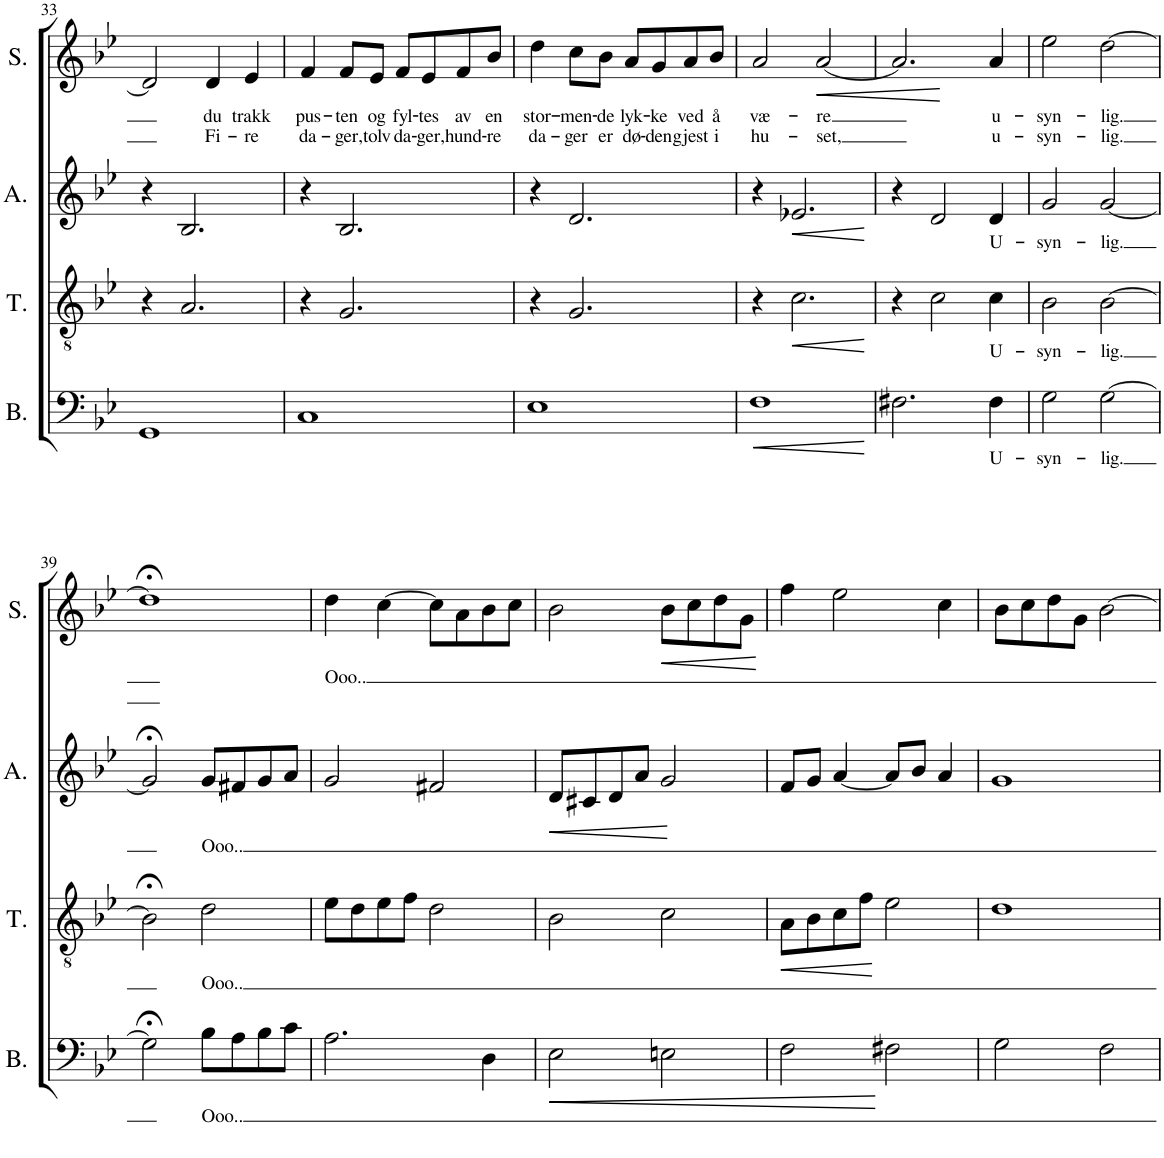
**kern	**text	**dynam	**kern	**text	**dynam	**kern	**text	**dynam	**kern	**text	**text	**dynam
*part4	*part4	*part4	*part3	*part3	*part3	*part2	*part2	*part2	*part1	*part1	*part1	*part1
*staff4	*staff4	*staff4	*staff3	*staff3	*staff3	*staff2	*staff2	*staff2	*staff1	*staff1	*staff1	*staff1
*I"Bass	*	*	*I"Tenor	*	*	*I"Alt	*	*	*I"Sopran	*	*	*
*I'B.	*	*	*I'T.	*	*	*I'A.	*	*	*I'S.	*	*	*
!!LO:PB:g=z
*clefF4	*	*	*clefGv2	*	*	*clefG2	*	*	*clefG2	*	*	*
*k[b-e-]	*	*	*k[b-e-]	*	*	*k[b-e-]	*	*	*k[b-e-]	*	*	*
*M4/4	*	*	*M4/4	*	*	*M4/4	*	*	*M4/4	*	*	*
=33	=33	=33	=33	=33	=33	=33	=33	=33	=33	=33	=33	=33
1GG	.	.	4r	.	.	4r	.	.	2d/]	.	.	.
.	.	.	2.A/	.	.	2.B-/	.	.	.	.	.	.
!	!	!	!	!	!	!	!	!	!	!LO:LY:b	!LO:LY:b	!
.	.	.	.	.	.	.	.	.	4d/	du	Fi-	.
!	!	!	!	!	!	!	!	!	!	!LO:LY:b	!LO:LY:b	!
.	.	.	.	.	.	.	.	.	4e-/	trakk	-re	.
=34	=34	=34	=34	=34	=34	=34	=34	=34	=34	=34	=34	=34
!	!	!	!	!	!	!	!	!	!	!LO:LY:b	!LO:LY:b	!
1C	.	.	4r	.	.	4r	.	.	4f/	pus-	da-	.
!	!	!	!	!	!	!	!	!	!	!LO:LY:b	!LO:LY:b	!
.	.	.	2.G/	.	.	2.B-/	.	.	8f/L	-ten	-ger,	.
!	!	!	!	!	!	!	!	!	!	!LO:LY:b	!LO:LY:b	!
.	.	.	.	.	.	.	.	.	8e-/J	og	tolv	.
!	!	!	!	!	!	!	!	!	!	!LO:LY:b	!LO:LY:b	!
.	.	.	.	.	.	.	.	.	8f/L	fyl-	da-	.
!	!	!	!	!	!	!	!	!	!	!LO:LY:b	!LO:LY:b	!
.	.	.	.	.	.	.	.	.	8e-/	-tes	-ger,	.
!	!	!	!	!	!	!	!	!	!	!LO:LY:b	!LO:LY:b	!
.	.	.	.	.	.	.	.	.	8f/	av	hund-	.
!	!	!	!	!	!	!	!	!	!	!LO:LY:b	!LO:LY:b	!
.	.	.	.	.	.	.	.	.	8b-/J	en	-re	.
=35	=35	=35	=35	=35	=35	=35	=35	=35	=35	=35	=35	=35
!	!	!	!	!	!	!	!	!	!	!LO:LY:b	!LO:LY:b	!
1E-	.	.	4r	.	.	4r	.	.	4dd\	stor-	da-	.
!	!	!	!	!	!	!	!	!	!	!LO:LY:b	!LO:LY:b	!
.	.	.	2.G/	.	.	2.d/	.	.	8cc\L	-men-	-ger	.
!	!	!	!	!	!	!	!	!	!	!LO:LY:b	!LO:LY:b	!
.	.	.	.	.	.	.	.	.	8b-\J	-de	er	.
!	!	!	!	!	!	!	!	!	!	!LO:LY:b	!LO:LY:b	!
.	.	.	.	.	.	.	.	.	8a/L	lyk-	dø-	.
!	!	!	!	!	!	!	!	!	!	!LO:LY:b	!LO:LY:b	!
.	.	.	.	.	.	.	.	.	8g/	-ke	-den	.
!	!	!	!	!	!	!	!	!	!	!LO:LY:b	!LO:LY:b	!
.	.	.	.	.	.	.	.	.	8a/	ved	gjest	.
!	!	!	!	!	!	!	!	!	!	!LO:LY:b	!LO:LY:b	!
.	.	.	.	.	.	.	.	.	8b-/J	å	i	.
=36	=36	=36	=36	=36	=36	=36	=36	=36	=36	=36	=36	=36
!	!	!LO:HP:b	!	!	!	!	!	!	!	!LO:LY:b	!LO:LY:b	!
1F	.	<	4r	.	.	4r	.	.	2a/	væ-	hu-	.
!	!	!	!	!	!LO:HP:b	!	!	!LO:HP:b	!	!	!	!
.	.	.	2.c\	.	<	2.e-X/	.	<	.	.	.	.
!	!	!	!	!	!	!	!	!	!	!LO:LY:b	!LO:LY:b	!LO:HP:b
.	.	.	.	.	.	.	.	.	[2a/	-re	-set,	<
.	.	[	.	.	[	.	.	[	.	.	.	.
=37	=37	=37	=37	=37	=37	=37	=37	=37	=37	=37	=37	=37
2.F#X\	.	.	4r	.	.	4r	.	.	2.a/]	.	.	.
.	.	.	2c\	.	.	2d/	.	.	.	.	.	.
!	!LO:LY:b	!	!	!LO:LY:b	!	!	!LO:LY:b	!	!	!LO:LY:b	!LO:LY:b	!
4F#\	U-	.	4c\	U-	.	4d/	U-	.	4a/	u-	u-	[
=38	=38	=38	=38	=38	=38	=38	=38	=38	=38	=38	=38	=38
!	!LO:LY:b	!	!	!LO:LY:b	!	!	!LO:LY:b	!	!	!LO:LY:b	!LO:LY:b	!
2G\	-syn-	.	2B-\	-syn-	.	2g/	-syn-	.	2ee-\	-syn-	syn-	.
!	!LO:LY:b	!	!	!LO:LY:b	!	!	!LO:LY:b	!	!	!LO:LY:b	!LO:LY:b	!
[2G\	-lig.	.	[2B-\	-lig.	.	[2g/	-lig.	.	[2dd\	-lig.	-lig.	.
!!LO:LB:g=z
=39	=39	=39	=39	=39	=39	=39	=39	=39	=39	=39	=39	=39
2G;<\]	.	.	2B-;<\]	.	.	2g;</]	.	.	1dd;<]	.	.	.
!	!LO:LY:b	!	!	!LO:LY:b	!	!	!LO:LY:b	!	!	!	!	!
8B-\L	Ooo..	.	2d\	Ooo..	.	8g/L	Ooo..	.	.	.	.	.
8A\	.	.	.	.	.	8f#X/	.	.	.	.	.	.
8B-\	.	.	.	.	.	8g/	.	.	.	.	.	.
8c\J	.	.	.	.	.	8a/J	.	.	.	.	.	.
=40	=40	=40	=40	=40	=40	=40	=40	=40	=40	=40	=40	=40
!	!	!	!	!	!	!	!	!	!	!LO:LY:b	!	!
2.A\	.	.	8e-\L	.	.	2g/	.	.	4dd\	Ooo..	.	.
.	.	.	8d\	.	.	.	.	.	.	.	.	.
.	.	.	8e-\	.	.	.	.	.	[4cc\	.	.	.
.	.	.	8f\J	.	.	.	.	.	.	.	.	.
.	.	.	2d\	.	.	2f#X/	.	.	8cc\L]	.	.	.
.	.	.	.	.	.	.	.	.	8a\	.	.	.
4D\	.	.	.	.	.	.	.	.	8b-\	.	.	.
.	.	.	.	.	.	.	.	.	8cc\J	.	.	.
=41	=41	=41	=41	=41	=41	=41	=41	=41	=41	=41	=41	=41
!	!	!LO:HP:b	!	!	!	!	!	!LO:HP:b	!	!	!	!
2E-\	.	<	2B-\	.	.	8d/L	.	<	2b-\	.	.	.
.	.	.	.	.	.	8c#X/	.	.	.	.	.	.
.	.	.	.	.	.	8d/	.	.	.	.	.	.
.	.	.	.	.	.	8a/J	.	.	.	.	.	.
!	!	!	!	!	!	!	!	!	!	!	!	!LO:HP:b
2En\	.	.	2c\	.	.	2g/	.	[	8b-\L	.	.	<
.	.	.	.	.	.	.	.	.	8cc\	.	.	.
.	.	.	.	.	.	.	.	.	8dd\	.	.	.
.	.	.	.	.	.	.	.	.	8g\J	.	.	.
.	.	.	.	.	.	.	.	.	.	.	.	[
=42	=42	=42	=42	=42	=42	=42	=42	=42	=42	=42	=42	=42
!	!	!	!	!	!LO:HP:b	!	!	!	!	!	!	!
2F\	.	.	8A\L	.	<	8f/L	.	.	4ff\	.	.	.
.	.	.	8B-\	.	.	8g/J	.	.	.	.	.	.
.	.	.	8c\	.	.	[4a/	.	.	2ee-\	.	.	.
.	.	.	8f\J	.	.	.	.	.	.	.	.	.
2F#X\	.	[	2e-\	.	[	8a/L]	.	.	.	.	.	.
.	.	.	.	.	.	8b-/J	.	.	.	.	.	.
.	.	.	.	.	.	4a/	.	.	4cc\	.	.	.
=43	=43	=43	=43	=43	=43	=43	=43	=43	=43	=43	=43	=43
2G\	.	.	1d	.	.	1g	.	.	8b-\L	.	.	.
.	.	.	.	.	.	.	.	.	8cc\	.	.	.
.	.	.	.	.	.	.	.	.	8dd\	.	.	.
.	.	.	.	.	.	.	.	.	8g\J	.	.	.
2F\	.	.	.	.	.	.	.	.	[2b-\	.	.	.
=	=	=	=	=	=	=	=	=	=	=	=	=
*-	*-	*-	*-	*-	*-	*-	*-	*-	*-	*-	*-	*-
